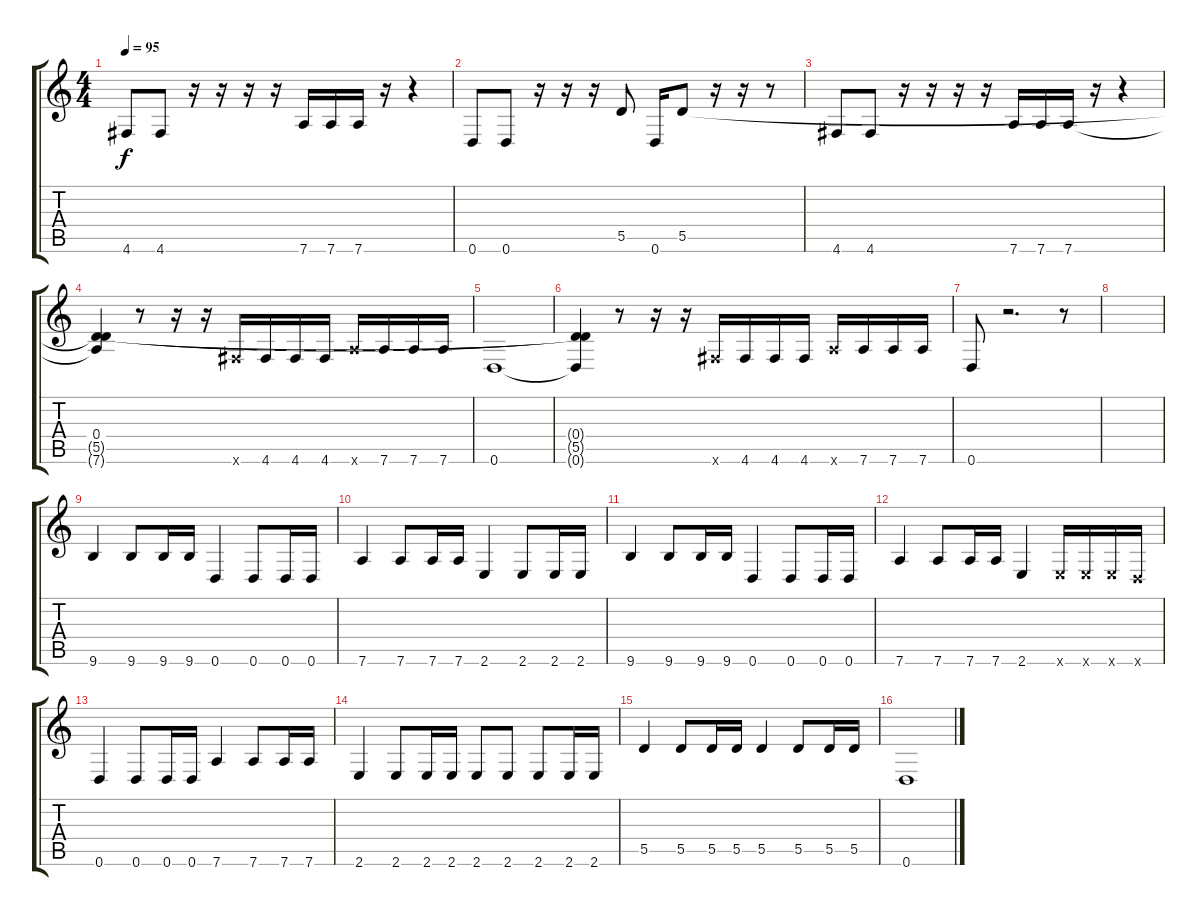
\track "" {instrument electricbassfinger}
\staff {score tabs}
\tuning (E4 B3 G3 D3 A2 D2) {hide}
\ts (4 4)
\tempo 95
\clef g2
\ks c
4.6.8{dy f} 4.6.8 r.16 r.16 r.16 r.16 7.6.16 7.6.16 7.6.16 r.16 r.4 |
0.6.8 0.6.8 r.16 r.16 r.16 5.5.8 0.6.16 5.5.8 r.16 r.16 r.8 |
4.6.8 4.6.8 r.16 r.16 r.16 r.16 7.6.16 7.6.16 7.6.16 r.16 r.4 |
(0.4 5.5{t} 7.6{t}).4 r.8 r.16 r.16 4.6{x}.16 4.6.16 4.6.16 4.6.16 7.6{x}.16 7.6.16 7.6.16 7.6.16 |
0.6.1 |
(0.4{t} 5.5{t} 0.6{t}).4 r.8 r.16 r.16 4.6{x}.16 4.6.16 4.6.16 4.6.16 7.6{x}.16 7.6.16 7.6.16 7.6.16 |
0.6.8 r.2{d} r.8 |
|
9.6.4 9.6.8 9.6.16 9.6.16 0.6.4 0.6.8 0.6.16 0.6.16 |
7.6.4 7.6.8 7.6.16 7.6.16 2.6.4 2.6.8 2.6.16 2.6.16 |
9.6.4 9.6.8 9.6.16 9.6.16 0.6.4 0.6.8 0.6.16 0.6.16 |
7.6.4 7.6.8 7.6.16 7.6.16 2.6.4 2.6{x}.16 2.6{x}.16 2.6{x}.16 0.6{x}.16 |
0.6.4 0.6.8 0.6.16 0.6.16 7.6.4 7.6.8 7.6.16 7.6.16 |
2.6.4 2.6.8 2.6.16 2.6.16 2.6.8 2.6.8 2.6.8 2.6.16 2.6.16 |
5.5.4 5.5.8 5.5.16 5.5.16 5.5.4 5.5.8 5.5.16 5.5.16 |
0.6.1
